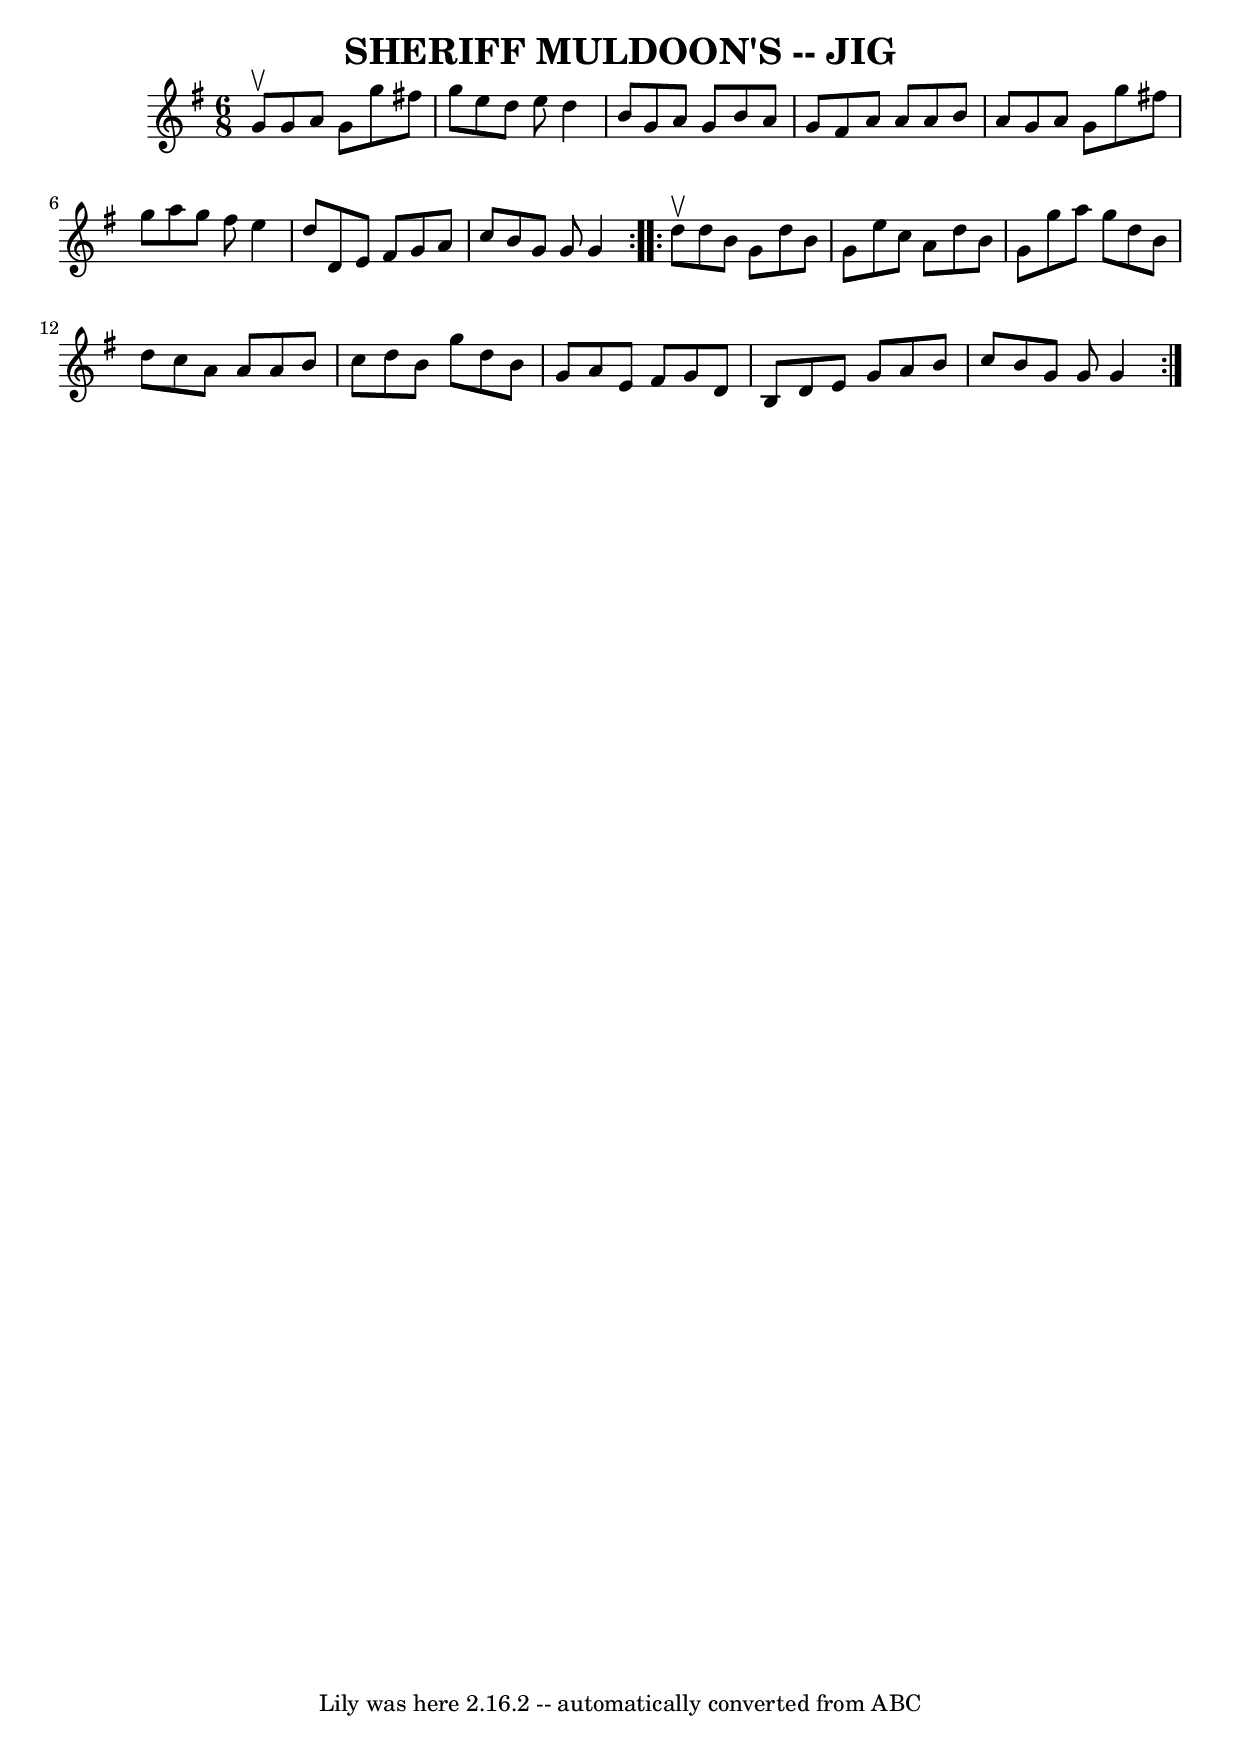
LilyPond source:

\version "2.16.2"
\include "Mammoth.ily"
\header {
  %% book = "Ryan's Mammoth Collection of Fiddle Tunes"
  crossRefNumber = "1"
  footnotes = ""
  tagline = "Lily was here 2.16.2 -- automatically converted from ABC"
  title = "SHERIFF MULDOON'S -- JIG"

}
voicedefault =  {



  \repeat volta 2 {

    \time 6/8 
    \key g \major
    g'8^\upbow       |
    g'8 a'8 g'8    
    g''8 fis''!8 g''8    |
    e''8 d''8 e''8 d''4 b'8     |
    g'8 a'8 g'8 b'8 a'8 g'8    |
    fis'8 a'8    
    a'8 a'8 b'8 a'8        |
    g'8 a'8 g'8 g''8 fis''!8 
    g''8    |
    a''8 g''8 fis''8 e''4 d''8    |
    d'8  
    e'8 fis'8 g'8 a'8 c''8    |
    b'8 g'8 g'8 g'4    

  }     
  \repeat volta 2 {
    d''8^\upbow       |
    d''8 b'8 g'8    
    d''8 b'8 g'8    |
    e''8 c''8 a'8 d''8 b'8 g'8     |
    g''8 a''8 g''8 d''8 b'8 d''8    |
    c''8    
    a'8 a'8 a'8 b'8 c''8        |
    d''8 b'8 g''8 d''8  
    b'8 g'8    |
    a'8 e'8 fis'8 g'8 d'8 b8  |
    
    d'8 e'8 g'8 a'8 b'8 c''8    |
    b'8 g'8 g'8 g'4  
    
  }   

}

\score{
  <<

    \context Staff="default"
    {
      \voicedefault 
      
    }

  >>
  \layout {
    
  }
  \midi {
  }

}
